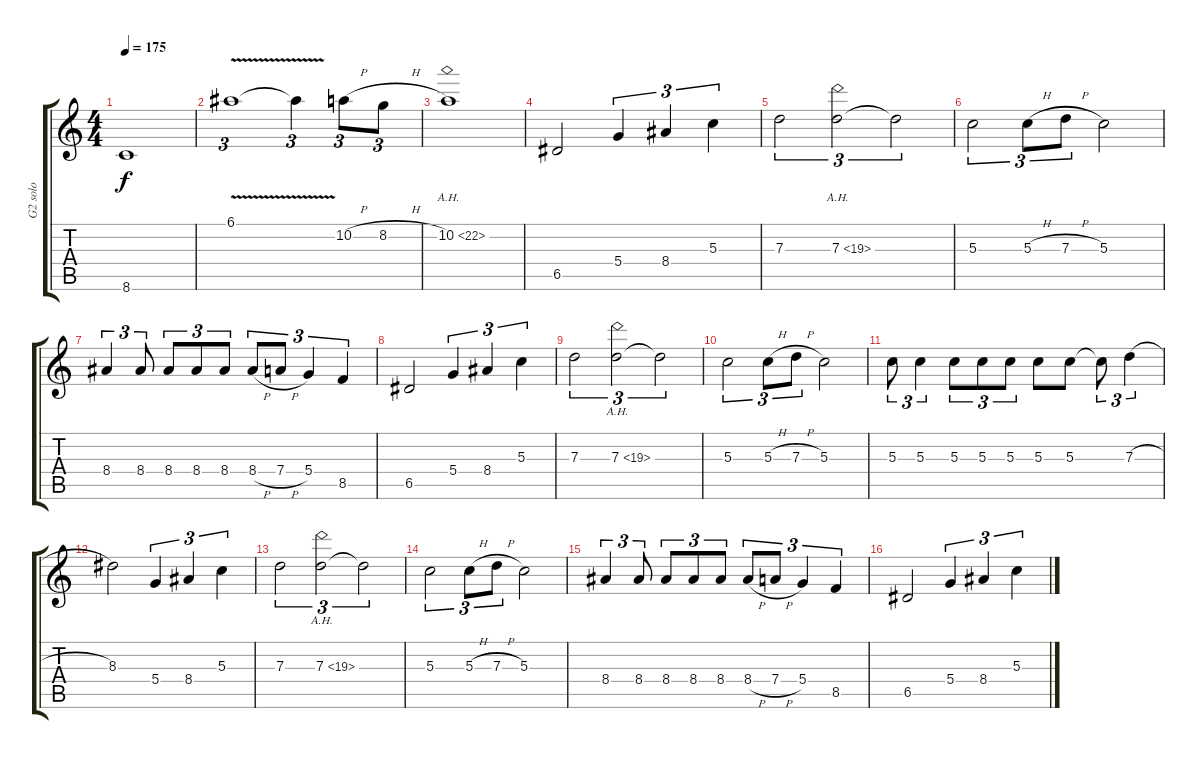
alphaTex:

\track ("G2 solo" "G2 solo") {instrument overdrivenguitar}
\staff {score tabs}
\tuning (E4 B3 G3 D3 A2 E2) {hide}
\ts (4 4)
\tempo 175
\clef g2
\ks c
8.6.1{dy f} |
6.1{v}.1{tu (3 2)} 6.1{t}.4{tu (3 2)} 10.2{h}.8{tu (3 2)} 8.2{h}.8{tu (3 2)} |
10.2{ah 12}.1 |
6.5.2 5.4.4{tu (3 2)} 8.4.4{tu (3 2)} 5.3.4{tu (3 2)} |
7.3.2{tu (3 2)} 7.3{ah 12}.2{tu (3 2)} 7.3{t}.2{tu (3 2)} |
5.3.2{tu (3 2)} 5.3{h}.8{tu (3 2)} 7.3{h}.8{tu (3 2)} 5.3.2 |
8.4.4{tu (3 2)} 8.4.8{tu (3 2)} 8.4.8{tu (3 2)} 8.4.8{tu (3 2)} 8.4.8{tu (3 2)} 8.4{h}.8{tu (3 2)} 7.4{h}.8{tu (3 2)} 5.4.4{tu (3 2)} 8.5.4{tu (3 2)} |
6.5.2 5.4.4{tu (3 2)} 8.4.4{tu (3 2)} 5.3.4{tu (3 2)} |
7.3.2{tu (3 2)} 7.3{ah 12}.2{tu (3 2)} 7.3{t}.2{tu (3 2)} |
5.3.2{tu (3 2)} 5.3{h}.8{tu (3 2)} 7.3{h}.8{tu (3 2)} 5.3.2 |
5.3.8{tu (3 2)} 5.3.4{tu (3 2)} 5.3.8{tu (3 2)} 5.3.8{tu (3 2)} 5.3.8{tu (3 2)} 5.3.8 5.3.8 5.3{t}.8{tu (3 2)} 7.3{h}.4{tu (3 2)} |
8.3.2 5.4.4{tu (3 2)} 8.4.4{tu (3 2)} 5.3.4{tu (3 2)} |
7.3.2{tu (3 2)} 7.3{ah 12}.2{tu (3 2)} 7.3{t}.2{tu (3 2)} |
5.3.2{tu (3 2)} 5.3{h}.8{tu (3 2)} 7.3{h}.8{tu (3 2)} 5.3.2 |
8.4.4{tu (3 2)} 8.4.8{tu (3 2)} 8.4.8{tu (3 2)} 8.4.8{tu (3 2)} 8.4.8{tu (3 2)} 8.4{h}.8{tu (3 2)} 7.4{h}.8{tu (3 2)} 5.4.4{tu (3 2)} 8.5.4{tu (3 2)} |
6.5.2 5.4.4{tu (3 2)} 8.4.4{tu (3 2)} 5.3.4{tu (3 2)}
